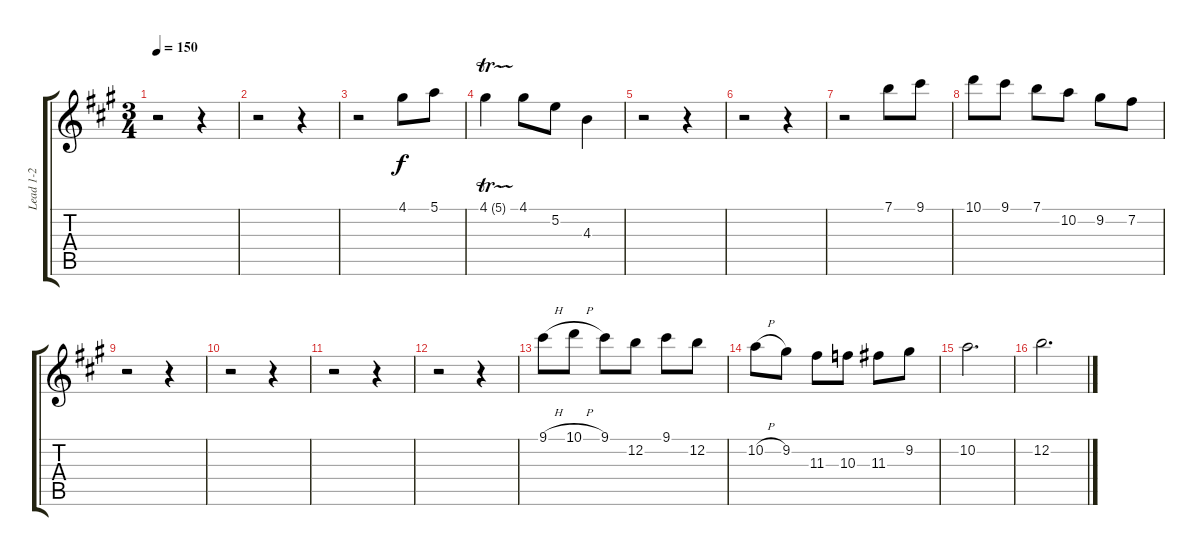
\track ("Lead 1-2" "Lead 1-2") {instrument acousticguitarsteel}
\staff {score tabs}
\tuning (E4 B3 G3 D3 A2 E2) {hide}
\ts (3 4)
\tempo 150
\clef g2
\ks f#minor
r.2{dy f} r.4 |
r.2 r.4 |
r.2 4.1.8 5.1.8 |
4.1{tr (5 32)}.4 4.1.8 5.2.8 4.3.4 |
r.2 r.4 |
r.2 r.4 |
r.2 7.1.8 9.1.8 |
10.1.8 9.1.8 7.1.8 10.2.8 9.2.8 7.2.8 |
r.2 r.4 |
r.2 r.4 |
r.2 r.4 |
r.2 r.4 |
9.1{h}.8 10.1{h}.8 9.1.8 12.2.8 9.1.8 12.2.8 |
10.2{h}.8 9.2.8 11.3.8 10.3.8 11.3.8 9.2.8 |
10.2.2{d} |
12.2.2{d}
